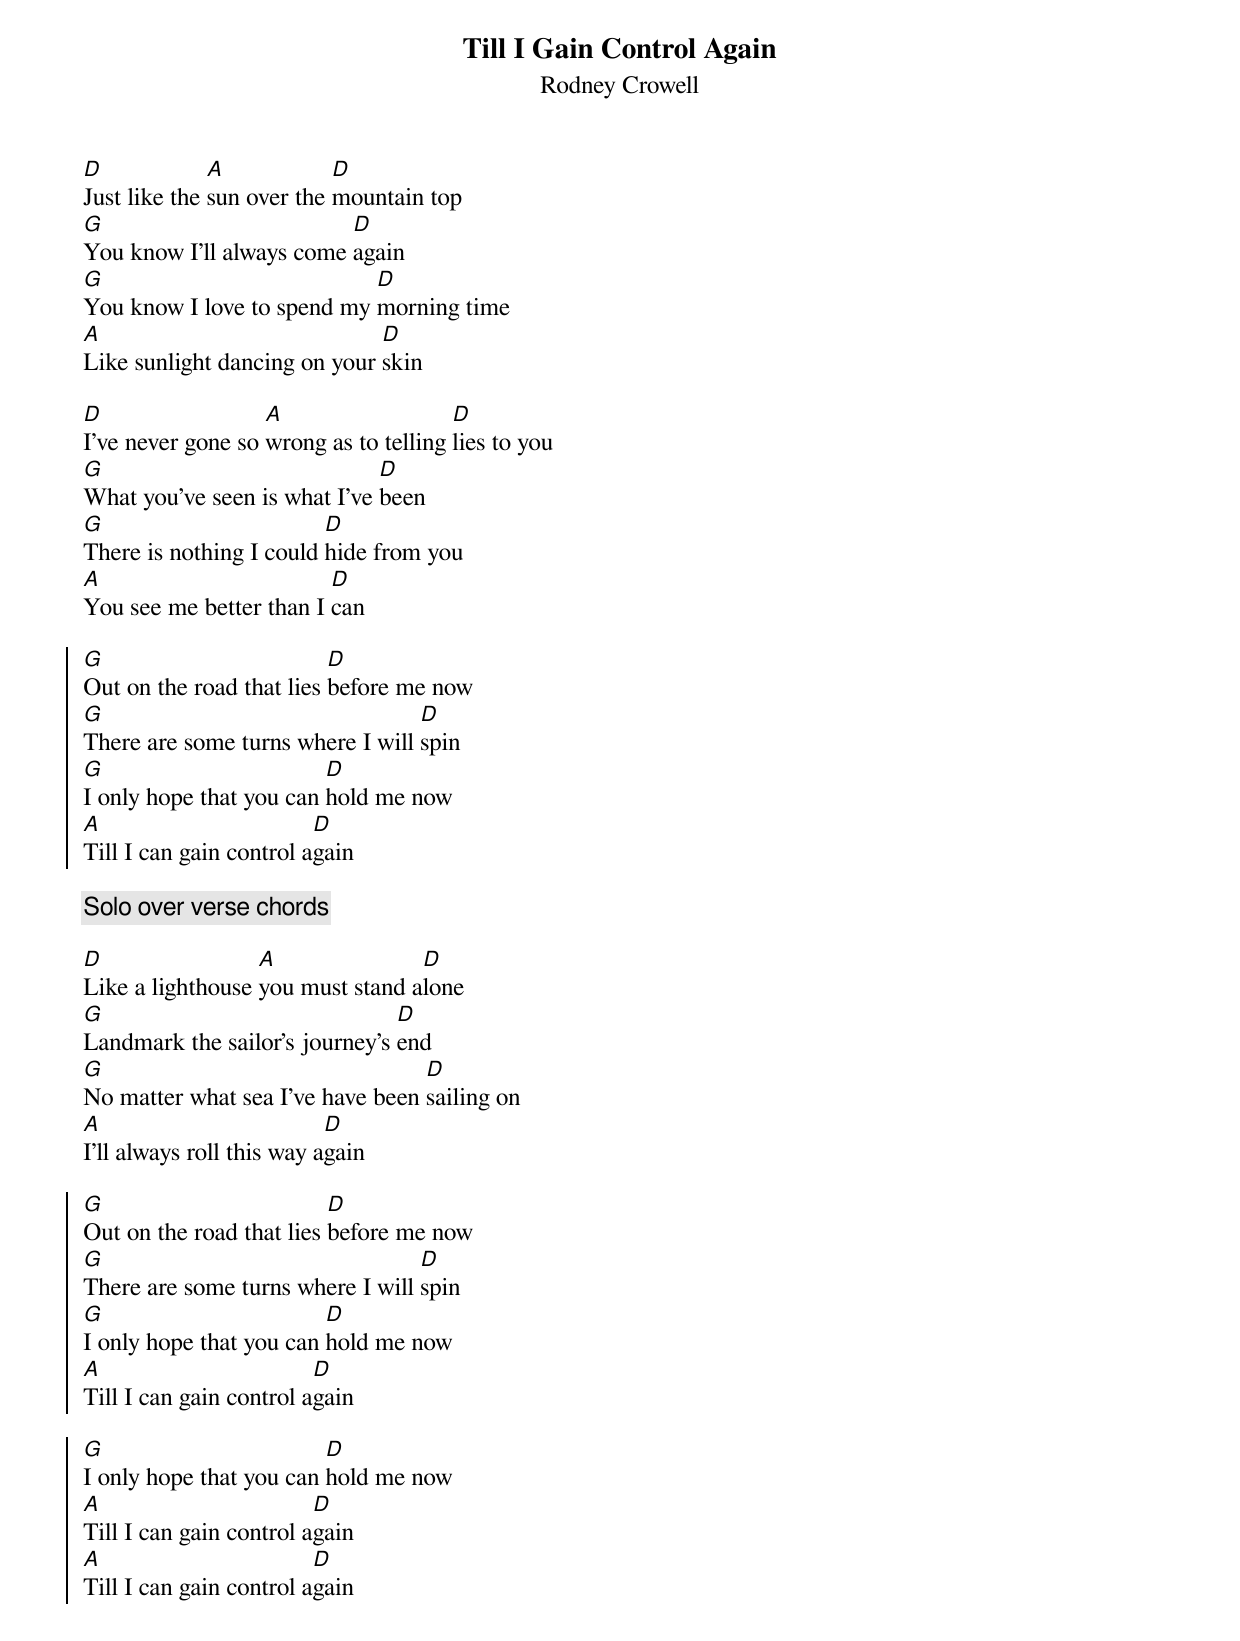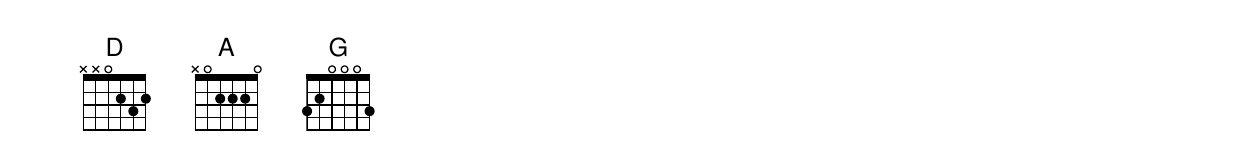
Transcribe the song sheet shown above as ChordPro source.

{t: Till I Gain Control Again}
{st: Rodney Crowell}

[D]Just like the [A]sun over the [D]mountain top
[G]You know I'll always come [D]again
[G]You know I love to spend my [D]morning time
[A]Like sunlight dancing on your [D]skin

[D]I've never gone so [A]wrong as to telling [D]lies to you
[G]What you've seen is what I've [D]been
[G]There is nothing I could [D]hide from you
[A]You see me better than I [D]can

{soc}
[G]Out on the road that lies [D]before me now
[G]There are some turns where I will [D]spin
[G]I only hope that you can [D]hold me now
[A]Till I can gain control a[D]gain
{eoc}

{c: Solo over verse chords}

[D]Like a lighthouse [A]you must stand a[D]lone
[G]Landmark the sailor's journey’s [D]end
[G]No matter what sea I've have been [D]sailing on
[A]I'll always roll this way a[D]gain

{soc}
[G]Out on the road that lies [D]before me now
[G]There are some turns where I will [D]spin
[G]I only hope that you can [D]hold me now
[A]Till I can gain control a[D]gain
{eoc}

{soc}
[G]I only hope that you can [D]hold me now
[A]Till I can gain control a[D]gain
[A]Till I can gain control a[D]gain
{eoc}
